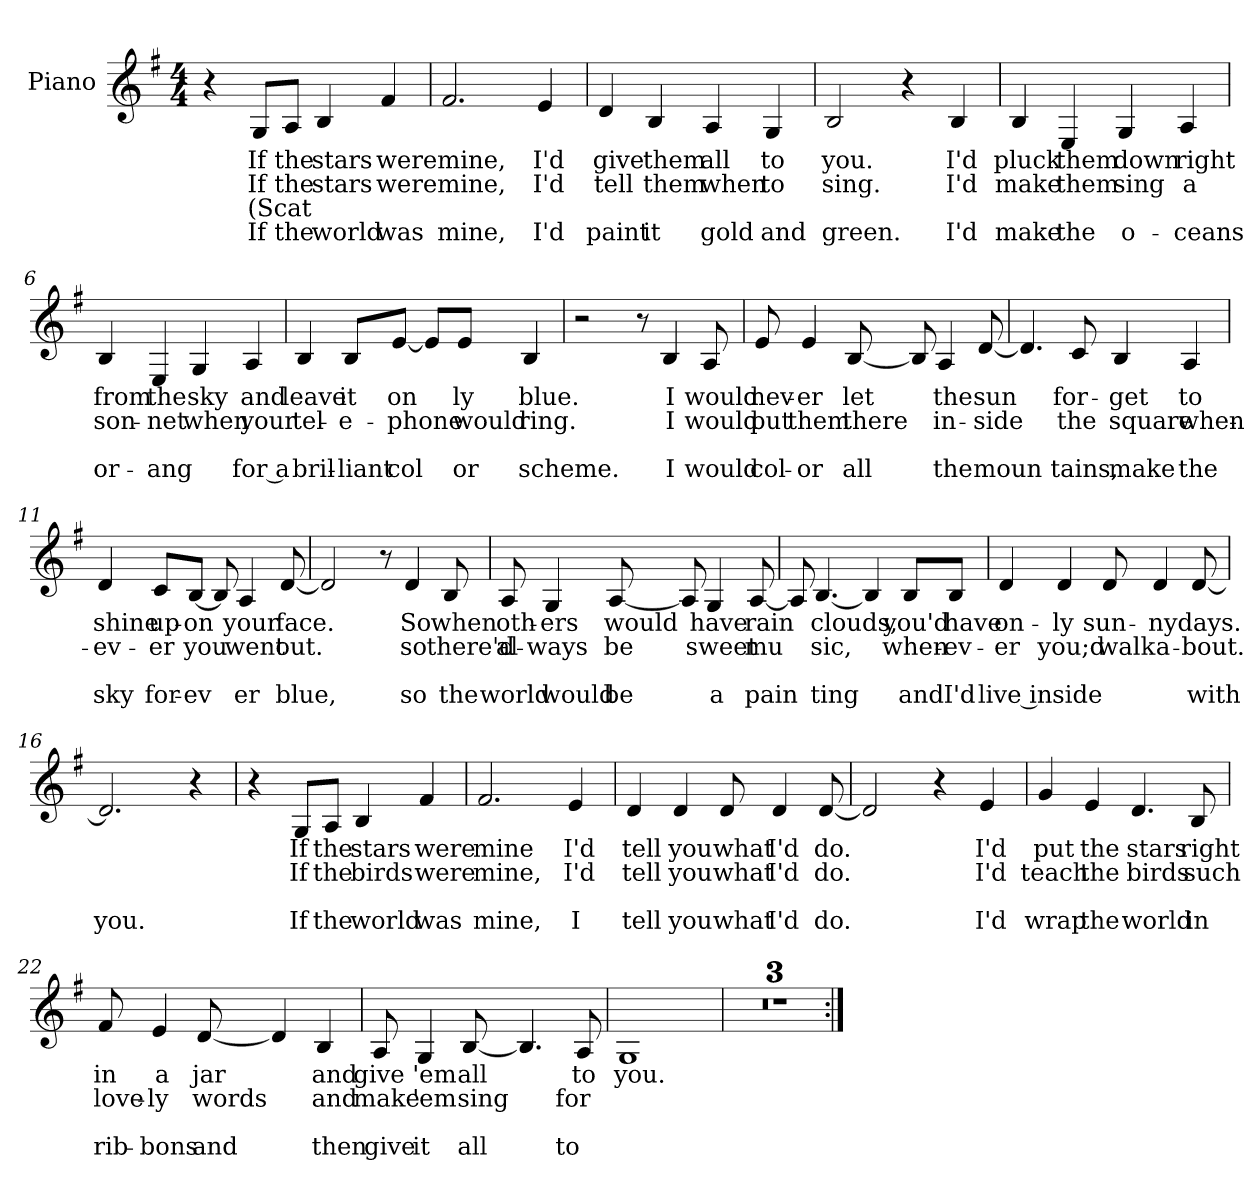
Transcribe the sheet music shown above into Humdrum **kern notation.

**kern	**text	**text	**text	**text
*part1	*part1	*part1	*part1	*part1
*staff1	*staff1	*staff1	*staff1	*staff1
*I"Piano	*	*	*	*
*I'Pno	*	*	*	*
*clefG2	*	*	*	*
*k[f#]	*	*	*	*
*G:	*	*	*	*
*M4/4	*	*	*	*
=1	=1	=1	=1	=1
4r	.	.	.	.
8G/L	If	If	(Scat	If
8A/J	the	the	.	the
4B/	stars	stars	.	world
4f#/	were	were	.	was
=2	=2	=2	=2	=2
2.f#/	mine,	mine,	.	mine,
4e/	I'd	I'd	.	I'd
=3	=3	=3	=3	=3
4d/	give	tell	.	paint
4B/	them	them	.	it
4A/	all	when	.	gold
4G/	to	to	.	and
=4	=4	=4	=4	=4
2B/	you.	sing.	.	green.
4r	.	.	.	.
4B/	I'd	I'd	.	I'd
!!LO:LB:g=z
=5	=5	=5	=5	=5
4B/	pluck	make	.	make
4E/	them	them	.	the
4G/	down	sing	.	o-
4A/	right	a	.	-ceans
=6	=6	=6	=6	=6
4B/	from	son-	.	or-
4E/	the	-net	.	-ang
4G/	sky	when	.	.
4A/	and	your	.	for a
!!LO:LB:g=z
=7	=7	=7	=7	=7
4B/	leave	tel-	.	bril-
8B/L	it	-e-	.	-liant
[8e/J	on	-phone	.	col
8e/L]	.	.	.	.
8e/J	ly	would	.	or
4B/	blue.	ring.	.	scheme.
=8	=8	=8	=8	=8
2r	.	.	.	.
8r	.	.	.	.
4B/	I	I	.	I
8A/	would	would	.	would
!!LO:LB:g=z
=9	=9	=9	=9	=9
8e/	nev-	put	.	col-
4e/	-er	them	.	-or
[8B/	let	there	.	all
8B/]	.	.	.	.
4A/	the	in-	.	the
[8d/	sun	-side	.	moun
=10	=10	=10	=10	=10
4.d/]	.	.	.	.
8c/	for-	the	.	tains,
4B/	-get	square	.	make
4A/	to	when-	.	the
!!LO:LB:g=z
=11	=11	=11	=11	=11
4d/	shine	-ev-	.	sky
8c/L	up-	-er	.	for-
[8B/J	-on	you	.	-ev
8B/]	.	.	.	.
4A/	your	went	.	er
[8d/	face.	-out.	.	blue,
=12	=12	=12	=12	=12
2d/]	.	.	.	.
8r	.	.	.	.
4d/	So	so	.	so
8B/	when	there'd	.	the
!!LO:PB:g=z
=13	=13	=13	=13	=13
8A/	oth-	al-	.	world
4G/	-ers	-ways	.	would
[8A/	would	be	.	be
8A/]	.	.	.	.
4G/	have	sweet	.	a
[8A/	rain	mu	.	pain
=14	=14	=14	=14	=14
8A/]	.	.	.	.
[4.B/	clouds,	sic,	.	ting
4B/]	.	.	.	.
8B/L	you'd	when-	.	and
8B/J	have	-ev-	.	I'd
!!LO:LB:g=z
=15	=15	=15	=15	=15
4d/	on-	-er	.	live in
4d/	-ly	you;d	.	side
8d/	sun-	walk	.	.
4d/	-ny	a-	.	.
[8d/	days.	-bout.	.	with
=16	=16	=16	=16	=16
2.d/]	.	.	.	you.
4r	.	.	.	.
=17	=17	=17	=17	=17
4r	.	.	.	.
8G/L	If	If	.	If
8A/J	the	the	.	the
4B/	stars	birds	.	world
4f#/	were	were	.	was
!!LO:LB:g=z
=18	=18	=18	=18	=18
2.f#/	mine	mine,	.	mine,
4e/	I'd	I'd	.	I
=19	=19	=19	=19	=19
4d/	tell	tell	.	tell
4d/	you	you	.	you
8d/	what	what	.	what
4d/	I'd	I'd	.	I'd
[8d/	-do.	do.	.	do.
=20	=20	=20	=20	=20
2d/]	.	.	.	.
4r	.	.	.	.
4e/	I'd	I'd	.	I'd
=21	=21	=21	=21	=21
4g/	put	teach	.	wrap
4e/	the	the	.	the
4.d/	stars	birds	.	world
8B/	right	such	.	in
!!LO:LB:g=z
=22	=22	=22	=22	=22
8f#/	in	love-	.	rib-
4e/	a	-ly	.	-bons
[8d/	jar	words	.	and
4d/]	.	.	.	.
4B/	and	and	.	then
=23	=23	=23	=23	=23
8A/	give	make	.	give
4G/	'em	'em	.	it
[8B/	all	sing	.	all
4.B/]	.	.	.	.
8A/	to	for	.	to
=24	=24	=24	=24	=24
1G	you.	.	.	.
=25	=25	=25	=25	=25
1r	.	.	.	.
=26	=26	=26	=26	=26
1r	.	.	.	.
=27	=27	=27	=27	=27
1r	.	.	.	.
=:|!	=:|!	=:|!	=:|!	=:|!
*-	*-	*-	*-	*-
